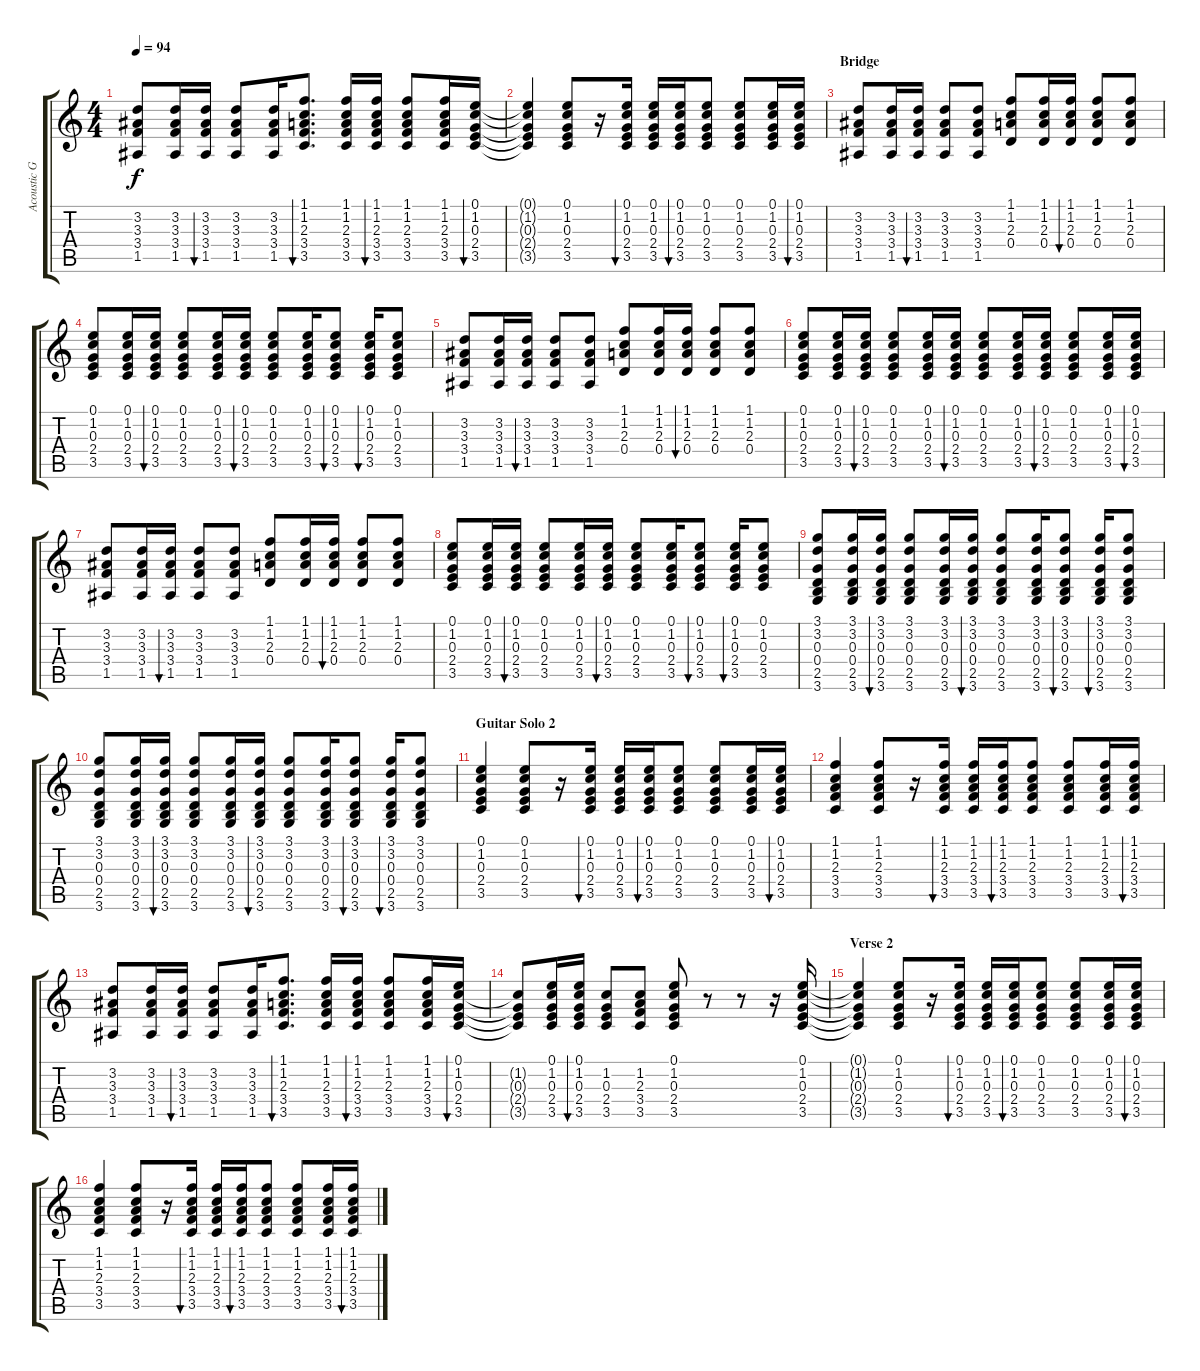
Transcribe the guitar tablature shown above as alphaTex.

\track ("Acoustic Guitar" "Acoustic G") {instrument acousticguitarsteel}
\staff {score tabs}
\tuning (E4 B3 G3 D3 A2 E2) {hide}
\ts (4 4)
\tempo 94
\clef g2
\ks c
(3.2 3.3 3.4 1.5).8{dy f} (3.2 3.3 3.4 1.5).16 (3.2 3.3 3.4 1.5).16{bu 120} (3.2 3.3 3.4 1.5).8 (3.2 3.3 3.4 1.5).16 (1.1 1.2 2.3 3.4 3.5).8{d bu 120} (1.1 1.2 2.3 3.4 3.5).16 (1.1 1.2 2.3 3.4 3.5).16{bu 120} (1.1 1.2 2.3 3.4 3.5).8 (1.1 1.2 2.3 3.4 3.5).16 (0.1 1.2 0.3 2.4 3.5).16{bu 120} |
(0.1{t} 1.2{t} 0.3{t} 2.4{t} 3.5{t}).4 (0.1 1.2 0.3 2.4 3.5).8 r.16 (0.1 1.2 0.3 2.4 3.5).16{bu 120} (0.1 1.2 0.3 2.4 3.5).16 (0.1 1.2 0.3 2.4 3.5).16{bu 120} (0.1 1.2 0.3 2.4 3.5).8 (0.1 1.2 0.3 2.4 3.5).8 (0.1 1.2 0.3 2.4 3.5).16 (0.1 1.2 0.3 2.4 3.5).16{bu 120} |
\section ("" "Bridge")
(3.2 3.3 3.4 1.5).8 (3.2 3.3 3.4 1.5).16 (3.2 3.3 3.4 1.5).16{bu 120} (3.2 3.3 3.4 1.5).8 (3.2 3.3 3.4 1.5).8 (1.1 1.2 2.3 0.4).8 (1.1 1.2 2.3 0.4).16 (1.1 1.2 2.3 0.4).16{bu 120} (1.1 1.2 2.3 0.4).8 (1.1 1.2 2.3 0.4).8 |
(0.1 1.2 0.3 2.4 3.5).8 (0.1 1.2 0.3 2.4 3.5).16 (0.1 1.2 0.3 2.4 3.5).16{bu 120} (0.1 1.2 0.3 2.4 3.5).8 (0.1 1.2 0.3 2.4 3.5).16 (0.1 1.2 0.3 2.4 3.5).16{bu 120} (0.1 1.2 0.3 2.4 3.5).8 (0.1 1.2 0.3 2.4 3.5).16 (0.1 1.2 0.3 2.4 3.5).8{bu 120} (0.1 1.2 0.3 2.4 3.5).16{bu 120} (0.1 1.2 0.3 2.4 3.5).8 |
(3.2 3.3 3.4 1.5).8 (3.2 3.3 3.4 1.5).16 (3.2 3.3 3.4 1.5).16{bu 120} (3.2 3.3 3.4 1.5).8 (3.2 3.3 3.4 1.5).8 (1.1 1.2 2.3 0.4).8 (1.1 1.2 2.3 0.4).16 (1.1 1.2 2.3 0.4).16{bu 120} (1.1 1.2 2.3 0.4).8 (1.1 1.2 2.3 0.4).8 |
(0.1 1.2 0.3 2.4 3.5).8 (0.1 1.2 0.3 2.4 3.5).16 (0.1 1.2 0.3 2.4 3.5).16{bu 120} (0.1 1.2 0.3 2.4 3.5).8 (0.1 1.2 0.3 2.4 3.5).16 (0.1 1.2 0.3 2.4 3.5).16{bu 120} (0.1 1.2 0.3 2.4 3.5).8 (0.1 1.2 0.3 2.4 3.5).16 (0.1 1.2 0.3 2.4 3.5).16{bu 120} (0.1 1.2 0.3 2.4 3.5).8 (0.1 1.2 0.3 2.4 3.5).16 (0.1 1.2 0.3 2.4 3.5).16{bu 120} |
(3.2 3.3 3.4 1.5).8 (3.2 3.3 3.4 1.5).16 (3.2 3.3 3.4 1.5).16{bu 120} (3.2 3.3 3.4 1.5).8 (3.2 3.3 3.4 1.5).8 (1.1 1.2 2.3 0.4).8 (1.1 1.2 2.3 0.4).16 (1.1 1.2 2.3 0.4).16{bu 120} (1.1 1.2 2.3 0.4).8 (1.1 1.2 2.3 0.4).8 |
(0.1 1.2 0.3 2.4 3.5).8 (0.1 1.2 0.3 2.4 3.5).16 (0.1 1.2 0.3 2.4 3.5).16{bu 120} (0.1 1.2 0.3 2.4 3.5).8 (0.1 1.2 0.3 2.4 3.5).16 (0.1 1.2 0.3 2.4 3.5).16{bu 120} (0.1 1.2 0.3 2.4 3.5).8 (0.1 1.2 0.3 2.4 3.5).16 (0.1 1.2 0.3 2.4 3.5).8{bu 120} (0.1 1.2 0.3 2.4 3.5).16{bu 120} (0.1 1.2 0.3 2.4 3.5).8 |
(3.1 3.2 0.3 0.4 2.5 3.6).8 (3.1 3.2 0.3 0.4 2.5 3.6).16 (3.1 3.2 0.3 0.4 2.5 3.6).16{bu 120} (3.1 3.2 0.3 0.4 2.5 3.6).8 (3.1 3.2 0.3 0.4 2.5 3.6).16 (3.1 3.2 0.3 0.4 2.5 3.6).16{bu 120} (3.1 3.2 0.3 0.4 2.5 3.6).8 (3.1 3.2 0.3 0.4 2.5 3.6).16 (3.1 3.2 0.3 0.4 2.5 3.6).8{bu 120} (3.1 3.2 0.3 0.4 2.5 3.6).16{bu 120} (3.1 3.2 0.3 0.4 2.5 3.6).8 |
(3.1 3.2 0.3 0.4 2.5 3.6).8 (3.1 3.2 0.3 0.4 2.5 3.6).16 (3.1 3.2 0.3 0.4 2.5 3.6).16{bu 120} (3.1 3.2 0.3 0.4 2.5 3.6).8 (3.1 3.2 0.3 0.4 2.5 3.6).16 (3.1 3.2 0.3 0.4 2.5 3.6).16{bu 120} (3.1 3.2 0.3 0.4 2.5 3.6).8 (3.1 3.2 0.3 0.4 2.5 3.6).16 (3.1 3.2 0.3 0.4 2.5 3.6).8{bu 120} (3.1 3.2 0.3 0.4 2.5 3.6).16{bu 120} (3.1 3.2 0.3 0.4 2.5 3.6).8 |
\section ("" "Guitar Solo 2")
(0.1 1.2 0.3 2.4 3.5).4 (0.1 1.2 0.3 2.4 3.5).8 r.16 (0.1 1.2 0.3 2.4 3.5).16{bu 120} (0.1 1.2 0.3 2.4 3.5).16 (0.1 1.2 0.3 2.4 3.5).16{bu 120} (0.1 1.2 0.3 2.4 3.5).8 (0.1 1.2 0.3 2.4 3.5).8 (0.1 1.2 0.3 2.4 3.5).16 (0.1 1.2 0.3 2.4 3.5).16{bu 120} |
(1.1 1.2 2.3 3.4 3.5).4 (1.1 1.2 2.3 3.4 3.5).8 r.16 (1.1 1.2 2.3 3.4 3.5).16{bu 120} (1.1 1.2 2.3 3.4 3.5).16 (1.1 1.2 2.3 3.4 3.5).16{bu 120} (1.1 1.2 2.3 3.4 3.5).8 (1.1 1.2 2.3 3.4 3.5).8 (1.1 1.2 2.3 3.4 3.5).16 (1.1 1.2 2.3 3.4 3.5).16{bu 120} |
(3.2 3.3 3.4 1.5).8 (3.2 3.3 3.4 1.5).16 (3.2 3.3 3.4 1.5).16{bu 120} (3.2 3.3 3.4 1.5).8 (3.2 3.3 3.4 1.5).16 (1.1 1.2 2.3 3.4 3.5).8{d bu 120} (1.1 1.2 2.3 3.4 3.5).16 (1.1 1.2 2.3 3.4 3.5).16{bu 120} (1.1 1.2 2.3 3.4 3.5).8 (1.1 1.2 2.3 3.4 3.5).16 (0.1 1.2 0.3 2.4 3.5).16{bu 120} |
(1.2{t} 0.3{t} 2.4{t} 3.5{t}).8 (0.1 1.2 0.3 2.4 3.5).16 (0.1 1.2 0.3 2.4 3.5).16{bu 120} (1.2 0.3 2.4 3.5).8 (1.2 2.3 3.4 3.5).8 (0.1 1.2 0.3 2.4 3.5).8 r.8 r.8 r.16 (0.1 1.2 0.3 2.4 3.5).16 |
\section ("" "Verse 2")
(0.1{t} 1.2{t} 0.3{t} 2.4{t} 3.5{t}).4 (0.1 1.2 0.3 2.4 3.5).8 r.16 (0.1 1.2 0.3 2.4 3.5).16{bu 120} (0.1 1.2 0.3 2.4 3.5).16 (0.1 1.2 0.3 2.4 3.5).16{bu 120} (0.1 1.2 0.3 2.4 3.5).8 (0.1 1.2 0.3 2.4 3.5).8 (0.1 1.2 0.3 2.4 3.5).16 (0.1 1.2 0.3 2.4 3.5).16{bu 120} |
(1.1 1.2 2.3 3.4 3.5).4 (1.1 1.2 2.3 3.4 3.5).8 r.16 (1.1 1.2 2.3 3.4 3.5).16{bu 120} (1.1 1.2 2.3 3.4 3.5).16 (1.1 1.2 2.3 3.4 3.5).16{bu 120} (1.1 1.2 2.3 3.4 3.5).8 (1.1 1.2 2.3 3.4 3.5).8 (1.1 1.2 2.3 3.4 3.5).16 (1.1 1.2 2.3 3.4 3.5).16{bu 120}
